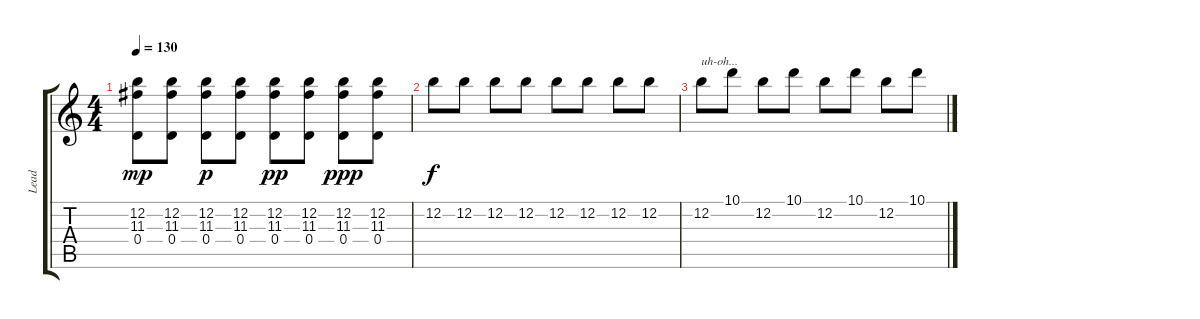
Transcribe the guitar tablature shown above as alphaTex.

\track ("Lead" "Lead") {instrument electricguitarjazz}
\staff {score tabs}
\tuning (E4 B3 G3 D3 A2 E2) {hide}
\ts (4 4)
\tempo 130
\clef g2
\ks c
(12.2 11.3 0.4).8{dy mp} (12.2 11.3 0.4).8 (12.2 11.3 0.4).8{dy p} (12.2 11.3 0.4).8 (12.2 11.3 0.4).8{dy pp} (12.2 11.3 0.4).8 (12.2 11.3 0.4).8{dy ppp} (12.2 11.3 0.4).8 |
12.2.8{dy f volume 0} 12.2.8 12.2.8 12.2.8 12.2.8 12.2.8 12.2.8 12.2.8 |
12.2.8{txt "uh-oh..."} 10.1.8 12.2.8 10.1.8 12.2.8 10.1.8 12.2.8 10.1.8
